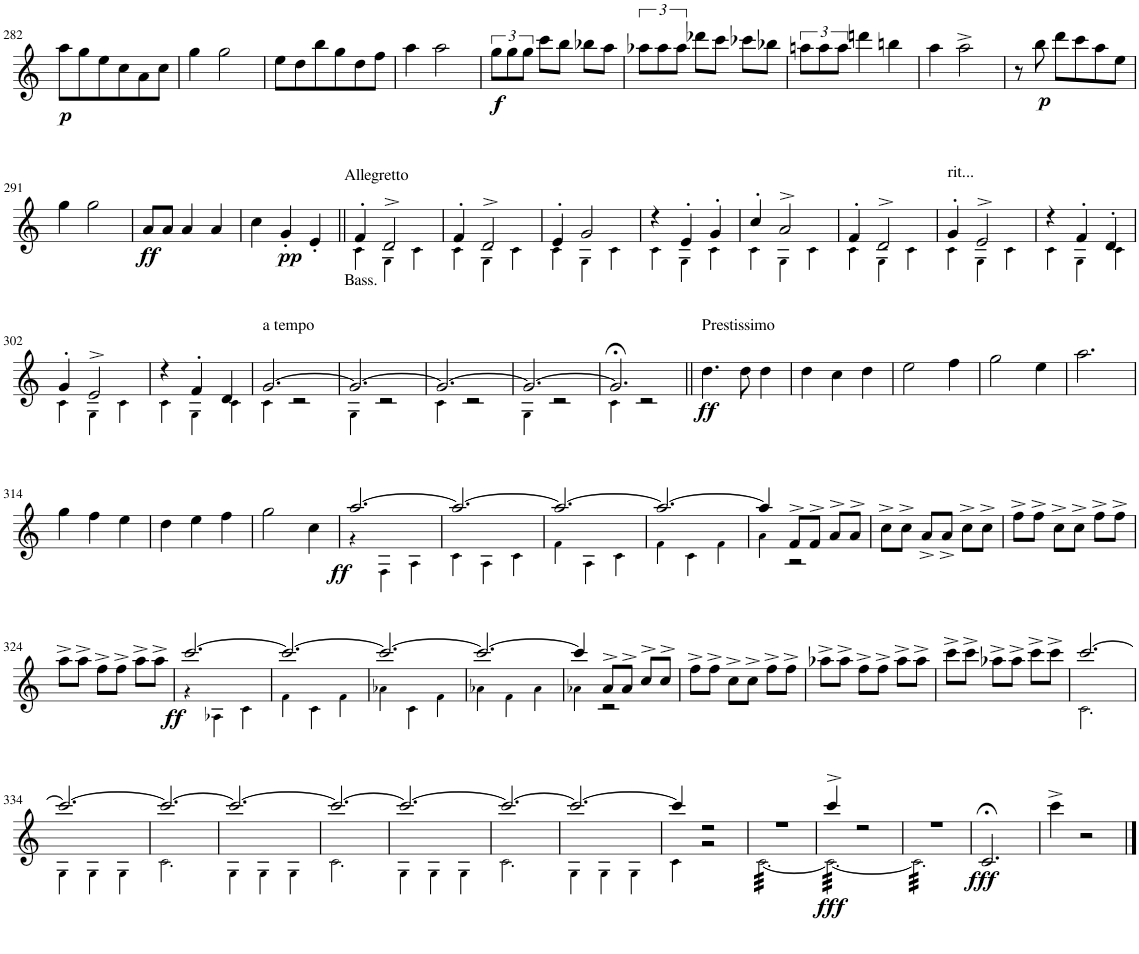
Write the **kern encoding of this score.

**kern	**dynam
*part1	*part1
*staff1	*staff1
*I"Bb Clarinet	*
*I'Bb Cl.	*
!!LO:PB:g=z
*clefG2	*
*Trd1c2	*
*k[]	*
*M3/4	*
=282	=282
!	!LO:DY:b
8aa\L	p
8gg\	.
8ee\	.
8cc\	.
8a\	.
8cc\J	.
=283	=283
4gg\	.
2gg\	.
=284	=284
8ee\L	.
8dd\	.
8bb\	.
8gg\	.
8dd\	.
8ff\J	.
=285	=285
4aa\	.
2aa\	.
=286	=286
!	!LO:DY:b
12gg\L	f
12gg\	.
12gg\J	.
8ccc\L	.
8bb\J	.
8bb-X\L	.
8aa\J	.
=287	=287
12aa-X\L	.
12aa-\	.
12aa-\J	.
8ddd-X\L	.
8ccc\J	.
8ccc-X\L	.
8bb-X\J	.
=288	=288
12aan\L	.
12aa\	.
12aa\J	.
4dddn\	.
4bbn\	.
=289	=289
4aa\	.
2aa^\	.
=290	=290
8r	.
!	!LO:DY:b
8bb\	p
8ddd\L	.
8ccc\	.
8aa\	.
8ee\J	.
!!LO:LB:g=z
=291	=291
4gg\	.
2gg\	.
=292	=292
!	!LO:DY:b
8a/L	ff
8a/J	.
4a/	.
4a/	.
=293	=293
4cc\	.
!	!LO:DY:b
4g'/	pp
4e'/	.
=294||	=294||
*^	*
!LO:TX:a:t=Allegretto	!	!
!LO:TX:b:t=Bass.	!	!
4f'/	4c!\	.
2d^/	4G!\	.
.	4c!\	.
=295	=295	=295
4f'/	4c!\	.
2d^/	4G!\	.
.	4c!\	.
=296	=296	=296
4e'/	4c!\	.
2g/	4G!\	.
.	4c!\	.
=297	=297	=297
4r	4c!\	.
4e'/	4G!\	.
4g'/	4c!\	.
=298	=298	=298
4cc'/	4c!\	.
2a^/	4G!\	.
.	4c!\	.
=299	=299	=299
4f'/	4c!\	.
2d^/	4G!\	.
.	4c!\	.
=300	=300	=300
!LO:TX:a:t=rit...	!	!
4g'/	4c!\	.
2e^/	4G!\	.
.	4c!\	.
=301	=301	=301
4r	4c!\	.
4f'/	4G!\	.
4d'/	4c!\	.
!!LO:LB:g=z	!!
=302	=302	=302
4g'/	4c!\	.
2e^/	4G!\	.
.	4c!\	.
=303	=303	=303
4r	4c!\	.
4f'/	4G!\	.
4d/	4c!\	.
=304	=304	=304
!LO:TX:a:t=a tempo	!	!
[2.g/	4c!\	.
.	2r	.
=305	=305	=305
2.g/_	4G!\	.
.	2r	.
=306	=306	=306
2.g/_	4c!\	.
.	2r	.
=307	=307	=307
2.g/_	4G!\	.
.	2r	.
=308	=308	=308
2.g;</]	4c!\	.
.	2r	.
=309||	=309||	=309||
!LO:TX:a:t=Prestissimo	!	!
!	!	!LO:DY:b
*v	*v	*
4.dd\	ff
8dd\	.
4dd\	.
=310	=310
4dd\	.
4cc\	.
4dd\	.
=311	=311
2ee\	.
4ff\	.
=312	=312
2gg\	.
4ee\	.
=313	=313
2.aa\	.
!!LO:LB:g=z
=314	=314
4gg\	.
4ff\	.
4ee\	.
=315	=315
4dd\	.
4ee\	.
4ff\	.
=316	=316
2gg\	.
4cc\	.
=317	=317
*^	*
!	!	!LO:DY:b
[2.aa/	4r	ff
.	4F!\	.
.	4A!\	.
=318	=318	=318
2.aa/_	4c!\	.
.	4A!\	.
.	4c!\	.
=319	=319	=319
2.aa/_	4f!\	.
.	4A!\	.
.	4c!\	.
=320	=320	=320
2.aa/_	4f!\	.
.	4c!\	.
.	4f!\	.
=321	=321	=321
4aa/]	4a!\	.
8f^/L	2r	.
8f^/J	.	.
8a^/L	.	.
8a^/J	.	.
*v	*v	*
=322	=322
8cc^\L	.
8cc^\J	.
8a^/L	.
8a^/J	.
8cc^\L	.
8cc^\J	.
=323	=323
8ff^\L	.
8ff^\J	.
8cc^\L	.
8cc^\J	.
8ff^\L	.
8ff^\J	.
!!LO:LB:g=z
=324	=324
8aa^\L	.
8aa^\J	.
8ff^\L	.
8ff^\J	.
8aa^\L	.
!	!LO:DY:b
8aa^\J	ff
=325	=325
*^	*
[2.ccc/	4r	.
.	4A-X!\	.
.	4c!\	.
=326	=326	=326
2.ccc/_	4f!\	.
.	4c!\	.
.	4f!\	.
=327	=327	=327
2.ccc/_	4a-X!\	.
.	4c!\	.
.	4f!\	.
=328	=328	=328
2.ccc/_	4a-X!\	.
.	4f!\	.
.	4a-!\	.
=329	=329	=329
4ccc/]	4a-X!\	.
8a-^/L	2r	.
8a-^/J	.	.
8cc^/L	.	.
8cc^/J	.	.
*v	*v	*
=330	=330
8ff^\L	.
8ff^\J	.
8cc^\L	.
8cc^\J	.
8ff^\L	.
8ff^\J	.
=331	=331
8aa-X^\L	.
8aa-^\J	.
8ff^\L	.
8ff^\J	.
8aa-^\L	.
8aa-^\J	.
=332	=332
8ccc^\L	.
8ccc^\J	.
8aa-X^\L	.
8aa-^\J	.
8ccc^\L	.
8ccc^\J	.
=333	=333
*^	*
[2.ccc/	2.c!\	.
!!LO:LB:g=z	!!
=334	=334	=334
2.ccc/_	4G!\	.
.	4G!\	.
.	4G!\	.
=335	=335	=335
2.ccc/_	2.c!\	.
=336	=336	=336
2.ccc/_	4G!\	.
.	4G!\	.
.	4G!\	.
=337	=337	=337
2.ccc/_	2.c!\	.
=338	=338	=338
2.ccc/_	4G!\	.
.	4G!\	.
.	4G!\	.
=339	=339	=339
2.ccc/_	2.c!\	.
=340	=340	=340
2.ccc/_	4G!\	.
.	4G!\	.
.	4G!\	.
=341	=341	=341
4ccc/]	4c!\	.
2r	2r	.
=342	=342	=342
*tremolo	*	*
2.r	[32c!\LLL	.
.	32c!\	.
.	32c!\	.
.	32c!\	.
.	32c!\	.
.	32c!\	.
.	32c!\	.
.	32c!\	.
.	32c!\	.
.	32c!\	.
.	32c!\	.
.	32c!\	.
.	32c!\	.
.	32c!\	.
.	32c!\	.
.	32c!\	.
.	32c!\	.
.	32c!\	.
.	32c!\	.
.	32c!\	.
.	32c!\	.
.	32c!\	.
.	32c!\	.
.	32c!\JJJ	.
=343	=343	=343
!	!	!LO:DY:b
4ccc^/	32c!\LLL	fff
.	32c!\	.
.	32c!\	.
.	32c!\	.
.	32c!\	.
.	32c!\	.
.	32c!\	.
.	32c!\	.
2r	32c!\	.
.	32c!\	.
.	32c!\	.
.	32c!\	.
.	32c!\	.
.	32c!\	.
.	32c!\	.
.	32c!\	.
.	32c!\	.
.	32c!\	.
.	32c!\	.
.	32c!\	.
.	32c!\	.
.	32c!\	.
.	32c!\	.
.	32c!\JJJ	.
=344	=344	=344
2.r	32c!\]LLL	.
.	32c!\	.
.	32c!\	.
.	32c!\	.
.	32c!\	.
.	32c!\	.
.	32c!\	.
.	32c!\	.
.	32c!\	.
.	32c!\	.
.	32c!\	.
.	32c!\	.
.	32c!\	.
.	32c!\	.
.	32c!\	.
.	32c!\	.
.	32c!\	.
.	32c!\	.
.	32c!\	.
.	32c!\	.
.	32c!\	.
.	32c!\	.
.	32c!\	.
.	32c!\JJJ	.
*Xtremolo	*	*
=345	=345	=345
!	!	!LO:DY:b
*v	*v	*
2.c;</	fff
=346	=346
4ccc^\	.
2r	.
==	==
*-	*-
